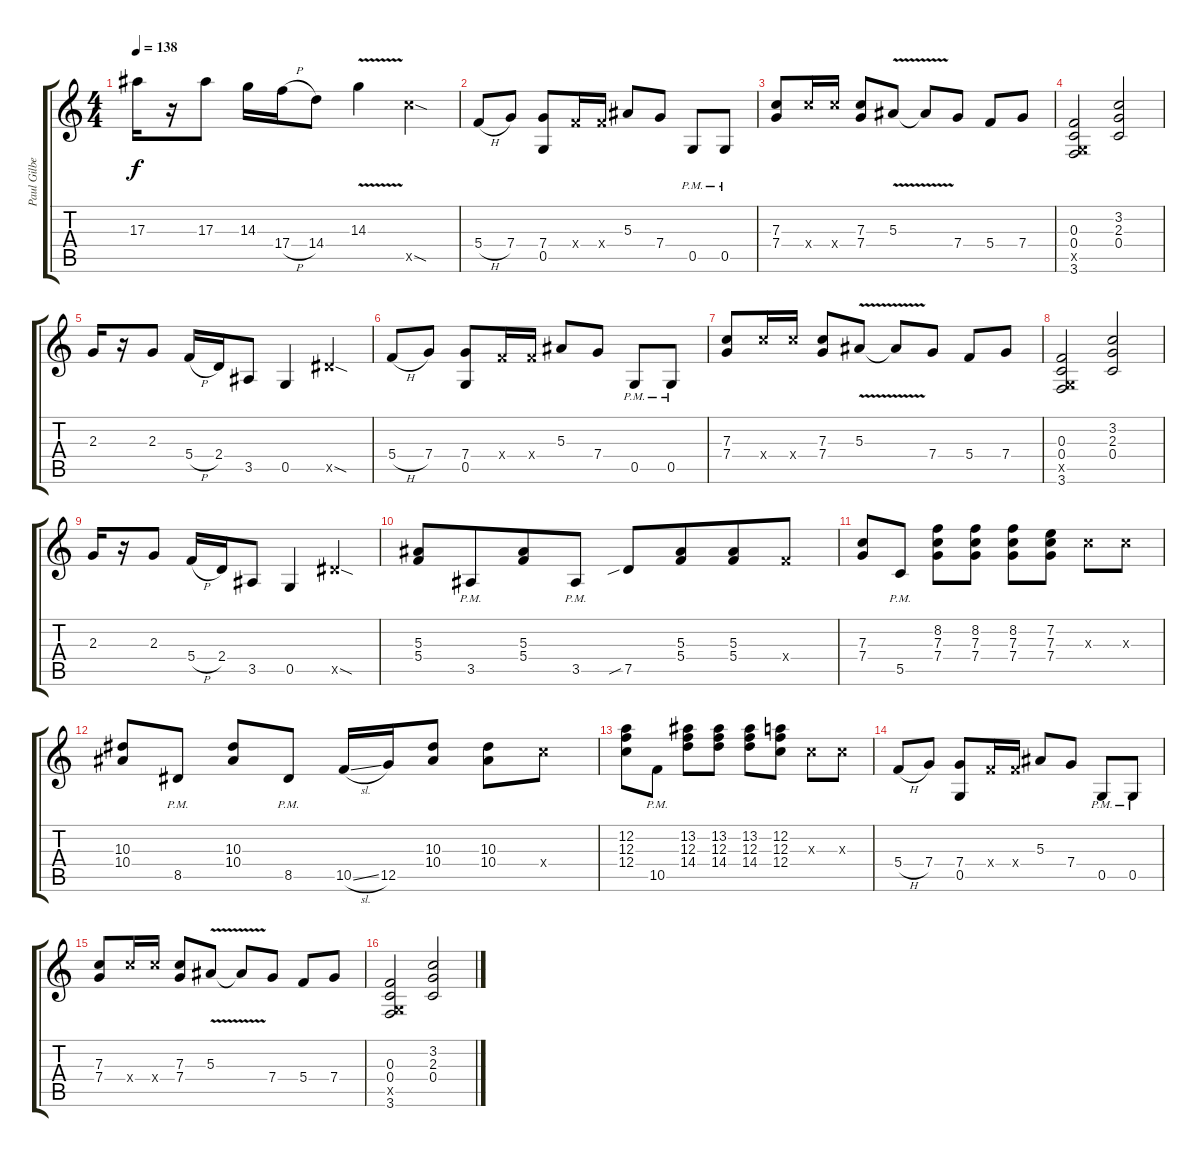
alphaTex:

\track ("Paul Gilbert" "Paul Gilbe") {instrument distortionguitar}
\staff {score tabs}
\tuning (D4 A3 F3 C3 G2 D2) {hide}
\ts (4 4)
\tempo 138
\clef g2
\ks c
17.3.16{dy f} r.16 17.3.8 14.3.16 17.4{h}.16 14.4.8 14.3{v}.4 17.5{sod x}.4 |
5.4{h}.8 7.4.8 (7.4 0.5).8 5.4{x}.16 5.4{x}.16 5.3.8 7.4.8 0.5{pm}.8 0.5{pm}.8 |
(7.3 7.4).8 12.4{x}.16 12.4{x}.16 (7.3 7.4).8 5.3{v}.8 5.3{t}.8 7.4.8 5.4.8 7.4.8 |
(0.3 0.4 0.5{x} 3.6).2 (3.2 2.3 0.4).2 |
2.3.16 r.16 2.3.8 5.4{h}.16 2.4.16 3.5.8 0.5.4 8.5{sod x}.4 |
5.4{h}.8 7.4.8 (7.4 0.5).8 5.4{x}.16 5.4{x}.16 5.3.8 7.4.8 0.5{pm}.8 0.5{pm}.8 |
(7.3 7.4).8 12.4{x}.16 12.4{x}.16 (7.3 7.4).8 5.3{v}.8 5.3{t}.8 7.4.8 5.4.8 7.4.8 |
(0.3 0.4 0.5{x} 3.6).2 (3.2 2.3 0.4).2 |
2.3.16 r.16 2.3.8 5.4{h}.16 2.4.16 3.5.8 0.5.4 8.5{sod x}.4 |
(5.3 5.4).8 3.5{pm}.8{beam merge} (5.3 5.4).8 3.5{pm}.8 7.5{sib}.8 (5.3 5.4).8{beam merge} (5.3 5.4).8 5.4{x}.8 |
(7.3 7.4).8 5.5{pm}.8 (8.2 7.3 7.4).8 (8.2 7.3 7.4).8 (8.2 7.3 7.4).8 (7.2 7.3 7.4).8 7.3{x}.8 7.3{x}.8 |
(10.3 10.4).8 8.5{pm}.8 (10.3 10.4).8 8.5{pm}.8 10.5{sl}.16 12.5.16 (10.3 10.4).8 (10.3 10.4).8 12.4{x}.8 |
(12.2 12.3 12.4).8 10.5{pm}.8 (13.2 12.3 14.4).8 (13.2 12.3 14.4).8 (13.2 12.3 14.4).8 (12.2 12.3 12.4).8 7.3{x}.8 7.3{x}.8 |
5.4{h}.8 7.4.8 (7.4 0.5).8 5.4{x}.16 5.4{x}.16 5.3.8 7.4.8 0.5{pm}.8 0.5{pm}.8 |
(7.3 7.4).8 12.4{x}.16 12.4{x}.16 (7.3 7.4).8 5.3{v}.8 5.3{t}.8 7.4.8 5.4.8 7.4.8 |
(0.3 0.4 0.5{x} 3.6).2 (3.2 2.3 0.4).2
